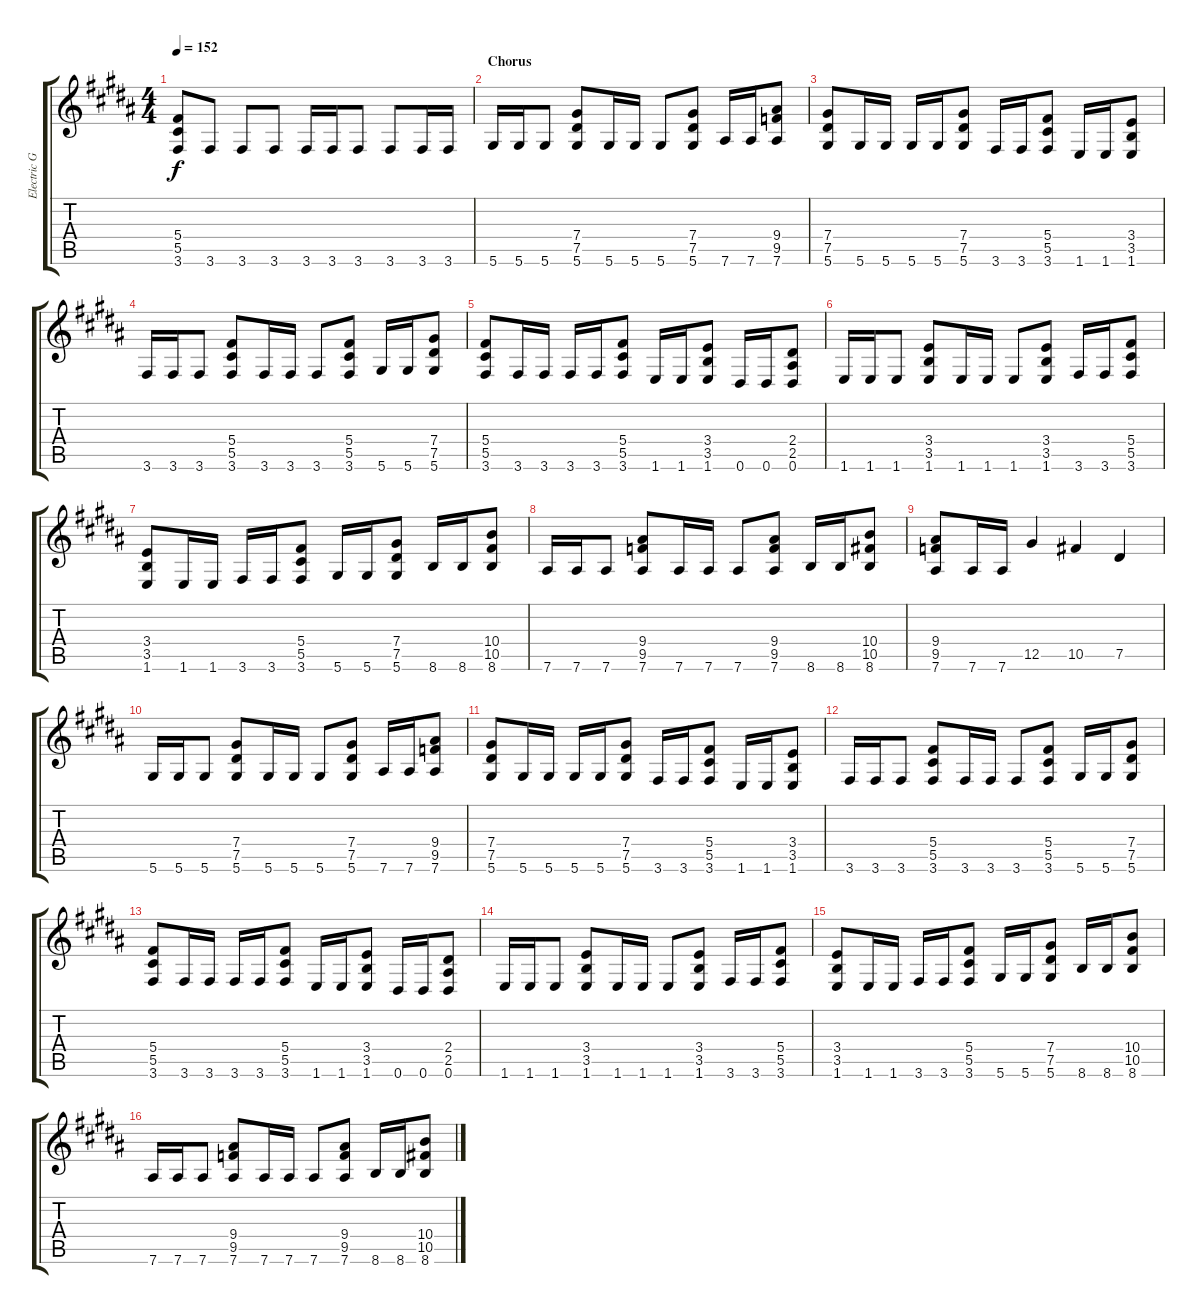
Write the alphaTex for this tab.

\track ("Electric Guitar I" "Electric G") {instrument distortionguitar}
\staff {score tabs}
\tuning (Eb4 Bb3 Gb3 Db3 Ab2 Eb2) {hide}
\ts (4 4)
\tempo 152
\clef g2
\ks b
(5.4 5.5 3.6).8{dy f} 3.6.8 3.6.8 3.6.8 3.6.16 3.6.16 3.6.8 3.6.8 3.6.16 3.6.16 |
\section ("" "Chorus")
5.6.16 5.6.16 5.6.8 (7.4 7.5 5.6).8 5.6.16 5.6.16 5.6.8 (7.4 7.5 5.6).8 7.6.16 7.6.16 (9.4 9.5 7.6).8 |
(7.4 7.5 5.6).8 5.6.16 5.6.16 5.6.16 5.6.16 (7.4 7.5 5.6).8 3.6.16 3.6.16 (5.4 5.5 3.6).8 1.6.16 1.6.16 (3.4 3.5 1.6).8 |
3.6.16 3.6.16 3.6.8 (5.4 5.5 3.6).8 3.6.16 3.6.16 3.6.8 (5.4 5.5 3.6).8 5.6.16 5.6.16 (7.4 7.5 5.6).8 |
(5.4 5.5 3.6).8 3.6.16 3.6.16 3.6.16 3.6.16 (5.4 5.5 3.6).8 1.6.16 1.6.16 (3.4 3.5 1.6).8 0.6.16 0.6.16 (2.4 2.5 0.6).8 |
1.6.16 1.6.16 1.6.8 (3.4 3.5 1.6).8 1.6.16 1.6.16 1.6.8 (3.4 3.5 1.6).8 3.6.16 3.6.16 (5.4 5.5 3.6).8 |
(3.4 3.5 1.6).8 1.6.16 1.6.16 3.6.16 3.6.16 (5.4 5.5 3.6).8 5.6.16 5.6.16 (7.4 7.5 5.6).8 8.6.16 8.6.16 (10.4 10.5 8.6).8 |
7.6.16 7.6.16 7.6.8 (9.4 9.5 7.6).8 7.6.16 7.6.16 7.6.8 (9.4 9.5 7.6).8 8.6.16 8.6.16 (10.4 10.5 8.6).8 |
(9.4 9.5 7.6).8 7.6.16 7.6.16 12.5.4 10.5.4 7.5.4 |
5.6.16 5.6.16 5.6.8 (7.4 7.5 5.6).8 5.6.16 5.6.16 5.6.8 (7.4 7.5 5.6).8 7.6.16 7.6.16 (9.4 9.5 7.6).8 |
(7.4 7.5 5.6).8 5.6.16 5.6.16 5.6.16 5.6.16 (7.4 7.5 5.6).8 3.6.16 3.6.16 (5.4 5.5 3.6).8 1.6.16 1.6.16 (3.4 3.5 1.6).8 |
3.6.16 3.6.16 3.6.8 (5.4 5.5 3.6).8 3.6.16 3.6.16 3.6.8 (5.4 5.5 3.6).8 5.6.16 5.6.16 (7.4 7.5 5.6).8 |
(5.4 5.5 3.6).8 3.6.16 3.6.16 3.6.16 3.6.16 (5.4 5.5 3.6).8 1.6.16 1.6.16 (3.4 3.5 1.6).8 0.6.16 0.6.16 (2.4 2.5 0.6).8 |
1.6.16 1.6.16 1.6.8 (3.4 3.5 1.6).8 1.6.16 1.6.16 1.6.8 (3.4 3.5 1.6).8 3.6.16 3.6.16 (5.4 5.5 3.6).8 |
(3.4 3.5 1.6).8 1.6.16 1.6.16 3.6.16 3.6.16 (5.4 5.5 3.6).8 5.6.16 5.6.16 (7.4 7.5 5.6).8 8.6.16 8.6.16 (10.4 10.5 8.6).8 |
7.6.16 7.6.16 7.6.8 (9.4 9.5 7.6).8 7.6.16 7.6.16 7.6.8 (9.4 9.5 7.6).8 8.6.16 8.6.16 (10.4 10.5 8.6).8
